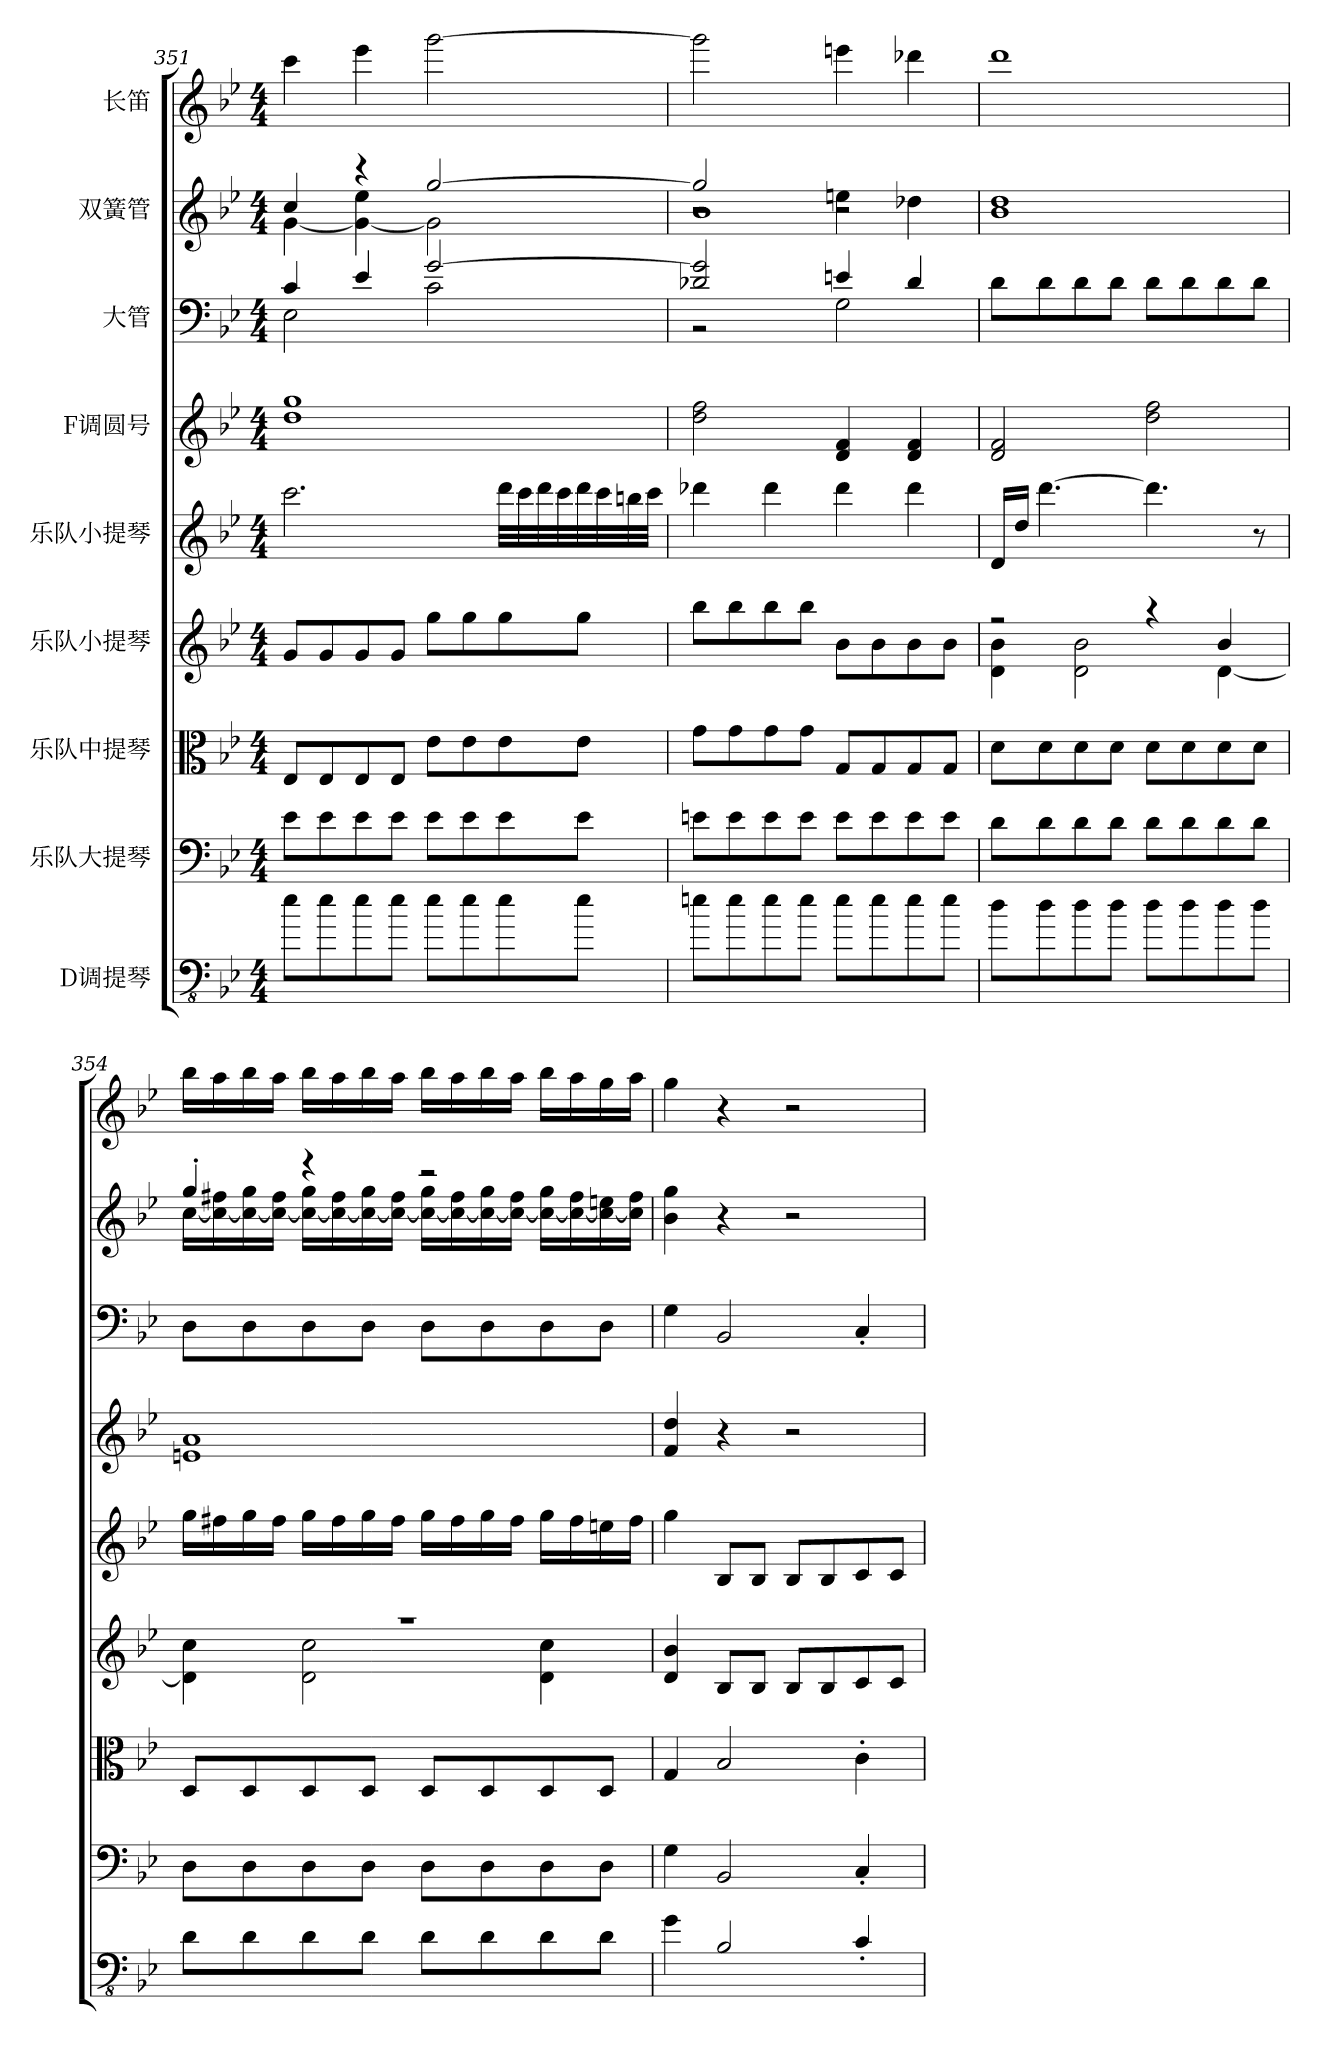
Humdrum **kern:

**kern	**kern	**kern	**kern	**kern	**kern	**kern	**kern	**kern
*part9	*part8	*part7	*part6	*part5	*part4	*part3	*part2	*part1
*staff9	*staff8	*staff7	*staff6	*staff5	*staff4	*staff3	*staff2	*staff1
*I"D调提琴	*I"乐队大提琴	*I"乐队中提琴	*I"乐队小提琴	*I"乐队小提琴	*I"F调圆号	*I"大管	*I"双簧管	*I"长笛
*clefFv4	*clefF4	*clefC3	*clefG2	*clefG2	*clefG2	*clefF4	*clefG2	*clefG2
*ITrd7c12	*	*	*	*	*ITrd4c7	*	*	*
*k[b-e-]	*k[b-e-]	*k[b-e-]	*k[b-e-]	*k[b-e-]	*k[b-e-a-]	*k[b-e-]	*k[b-e-]	*k[b-e-]
*M4/4	*M4/4	*M4/4	*M4/4	*M4/4	*M4/4	*M4/4	*M4/4	*M4/4
=351	=351	=351	=351	=351	=351	=351	=351	=351
*	*	*	*	*	*	*^	*^	*
8E-\L	8e-\L	8E-/L	8g/L	2.ccc\	1g 1cc	4c/	2E-\	4cc/	[4g\	4ccc\
8E-\	8e-\	8E-/	8g/	.	.	.	.	.	.	.
8E-\	8e-\	8E-/	8g/	.	.	4e-/	.	4r	4g\_ 4ee-\	4eee-\
8E-\J	8e-\J	8E-/J	8g/J	.	.	.	.	.	.	.
8E-\L	8e-\L	8e-\L	8gg\L	.	.	[2g/	2c\	[2gg/	2g\]	[2ggg\
8E-\	8e-\	8e-\	8gg\	.	.	.	.	.	.	.
8E-\	8e-\	8e-\	8gg\	32ddd\LLL	.	.	.	.	.	.
.	.	.	.	32ccc\	.	.	.	.	.	.
.	.	.	.	32ddd\	.	.	.	.	.	.
.	.	.	.	32ccc\	.	.	.	.	.	.
8E-\J	8e-\J	8e-\J	8gg\J	32ddd\	.	.	.	.	.	.
.	.	.	.	32ccc\	.	.	.	.	.	.
.	.	.	.	32bbn\	.	.	.	.	.	.
.	.	.	.	32ccc\JJJ	.	.	.	.	.	.
!!LO:PB:g=z
=352	=352	=352	=352	=352	=352	=352	=352	=352	=352	=352
*	*	*	*	*	*	*	*	*	*^	*
8En\L	8en\L	8g\L	8bb-\L	4ddd-X\	2g\ 2b-\	2d-X/ 2g/]	2r	2gg/]	2r	1b-	2ggg\]
8E\	8e\	8g\	8bb-\	.	.	.	.	.	.	.	.
8E\	8e\	8g\	8bb-\	4ddd-\	.	.	.	.	.	.	.
8E\J	8e\J	8g\J	8bb-\J	.	.	.	.	.	.	.	.
8E\L	8e\L	8G/L	8b-\L	4ddd-\	4G/ 4B-/	4en/	2G\	2r	4een\	.	4eeen\
8E\	8e\	8G/	8b-\	.	.	.	.	.	.	.	.
8E\	8e\	8G/	8b-\	4ddd-\	4G/ 4B-/	4d-/	.	.	4dd-X\	.	4ddd-X\
8E\J	8e\J	8G/J	8b-\J	.	.	.	.	.	.	.	.
*	*	*	*	*	*	*v	*v	*	*	*	*
*	*	*	*	*	*	*	*v	*v	*v	*
=353	=353	=353	=353	=353	=353	=353	=353	=353
*	*	*	*^	*	*	*	*	*
8D\L	8d\L	8d\L	2r	4d\ 4b-\	16d/LL	2G/ 2B-/	8d\L	1b- 1dd	1ddd
.	.	.	.	.	16dd/JJ	.	.	.	.
8D\	8d\	8d\	.	.	[4.ddd\	.	8d\	.	.
8D\	8d\	8d\	.	2d\ 2b-\	.	.	8d\	.	.
8D\J	8d\J	8d\J	.	.	.	.	8d\J	.	.
8D\L	8d\L	8d\L	4r	.	4.ddd\]	2g\ 2b-\	8d\L	.	.
8D\	8d\	8d\	.	.	.	.	8d\	.	.
8D\	8d\	8d\	4b-/	[4d\	.	.	8d\	.	.
8D\J	8d\J	8d\J	.	.	8r	.	8d\J	.	.
!!LO:PB:g=z
=354	=354	=354	=354	=354	=354	=354	=354	=354	=354
*	*	*	*	*	*	*	*	*^	*
8DD\L	8D\L	8D/L	1r	4d\] 4cc\	16gg\LL	1An 1d	8D\L	4gg'/	[16cc\LL	16bb-\LL
.	.	.	.	.	16ff#X\	.	.	.	16cc\_ 16ff#X\	16aa\
8DD\	8D\	8D/	.	.	16gg\	.	8D\	.	16cc\_ 16gg\	16bb-\
.	.	.	.	.	16ff#\JJ	.	.	.	16cc\_ 16ff#\JJ	16aa\JJ
8DD\	8D\	8D/	.	2d\ 2cc\	16gg\LL	.	8D\	4r	16cc\_ 16gg\LL	16bb-\LL
.	.	.	.	.	16ff#\	.	.	.	16cc\_ 16ff#\	16aa\
8DD\J	8D\J	8D/J	.	.	16gg\	.	8D\J	.	16cc\_ 16gg\	16bb-\
.	.	.	.	.	16ff#\JJ	.	.	.	16cc\_ 16ff#\JJ	16aa\JJ
8DD\L	8D\L	8D/L	.	.	16gg\LL	.	8D\L	2r	16cc\_ 16gg\LL	16bb-\LL
.	.	.	.	.	16ff#\	.	.	.	16cc\_ 16ff#\	16aa\
8DD\	8D\	8D/	.	.	16gg\	.	8D\	.	16cc\_ 16gg\	16bb-\
.	.	.	.	.	16ff#\JJ	.	.	.	16cc\_ 16ff#\JJ	16aa\JJ
8DD\	8D\	8D/	.	4d\ 4cc\	16gg\LL	.	8D\	.	16cc\_ 16gg\LL	16bb-\LL
.	.	.	.	.	16ff#\	.	.	.	16cc\_ 16ff#\	16aa\
8DD\J	8D\J	8D/J	.	.	16een\	.	8D\J	.	16cc\_ 16een\	16gg\
.	.	.	.	.	16ff#\JJ	.	.	.	16cc\] 16ff#\JJ	16aa\JJ
*	*	*	*v	*v	*	*	*	*v	*v	*
=355	=355	=355	=355	=355	=355	=355	=355	=355
4GG\	4G\	4G/	4d/ 4b-/	4gg\	4B-/ 4g/	4G\	4b-\ 4gg\	4gg\
2BBB-/	2BB-/	2B-/	8B-/L	8B-/L	4r	2BB-/	4r	4r
.	.	.	8B-/J	8B-/J	.	.	.	.
.	.	.	8B-/L	8B-/L	2r	.	2r	2r
.	.	.	8B-/	8B-/	.	.	.	.
4CC'/	4C'/	4c'\	8c/	8c/	.	4C'/	.	.
.	.	.	8c/J	8c/J	.	.	.	.
=	=	=	=	=	=	=	=	=
*-	*-	*-	*-	*-	*-	*-	*-	*-
